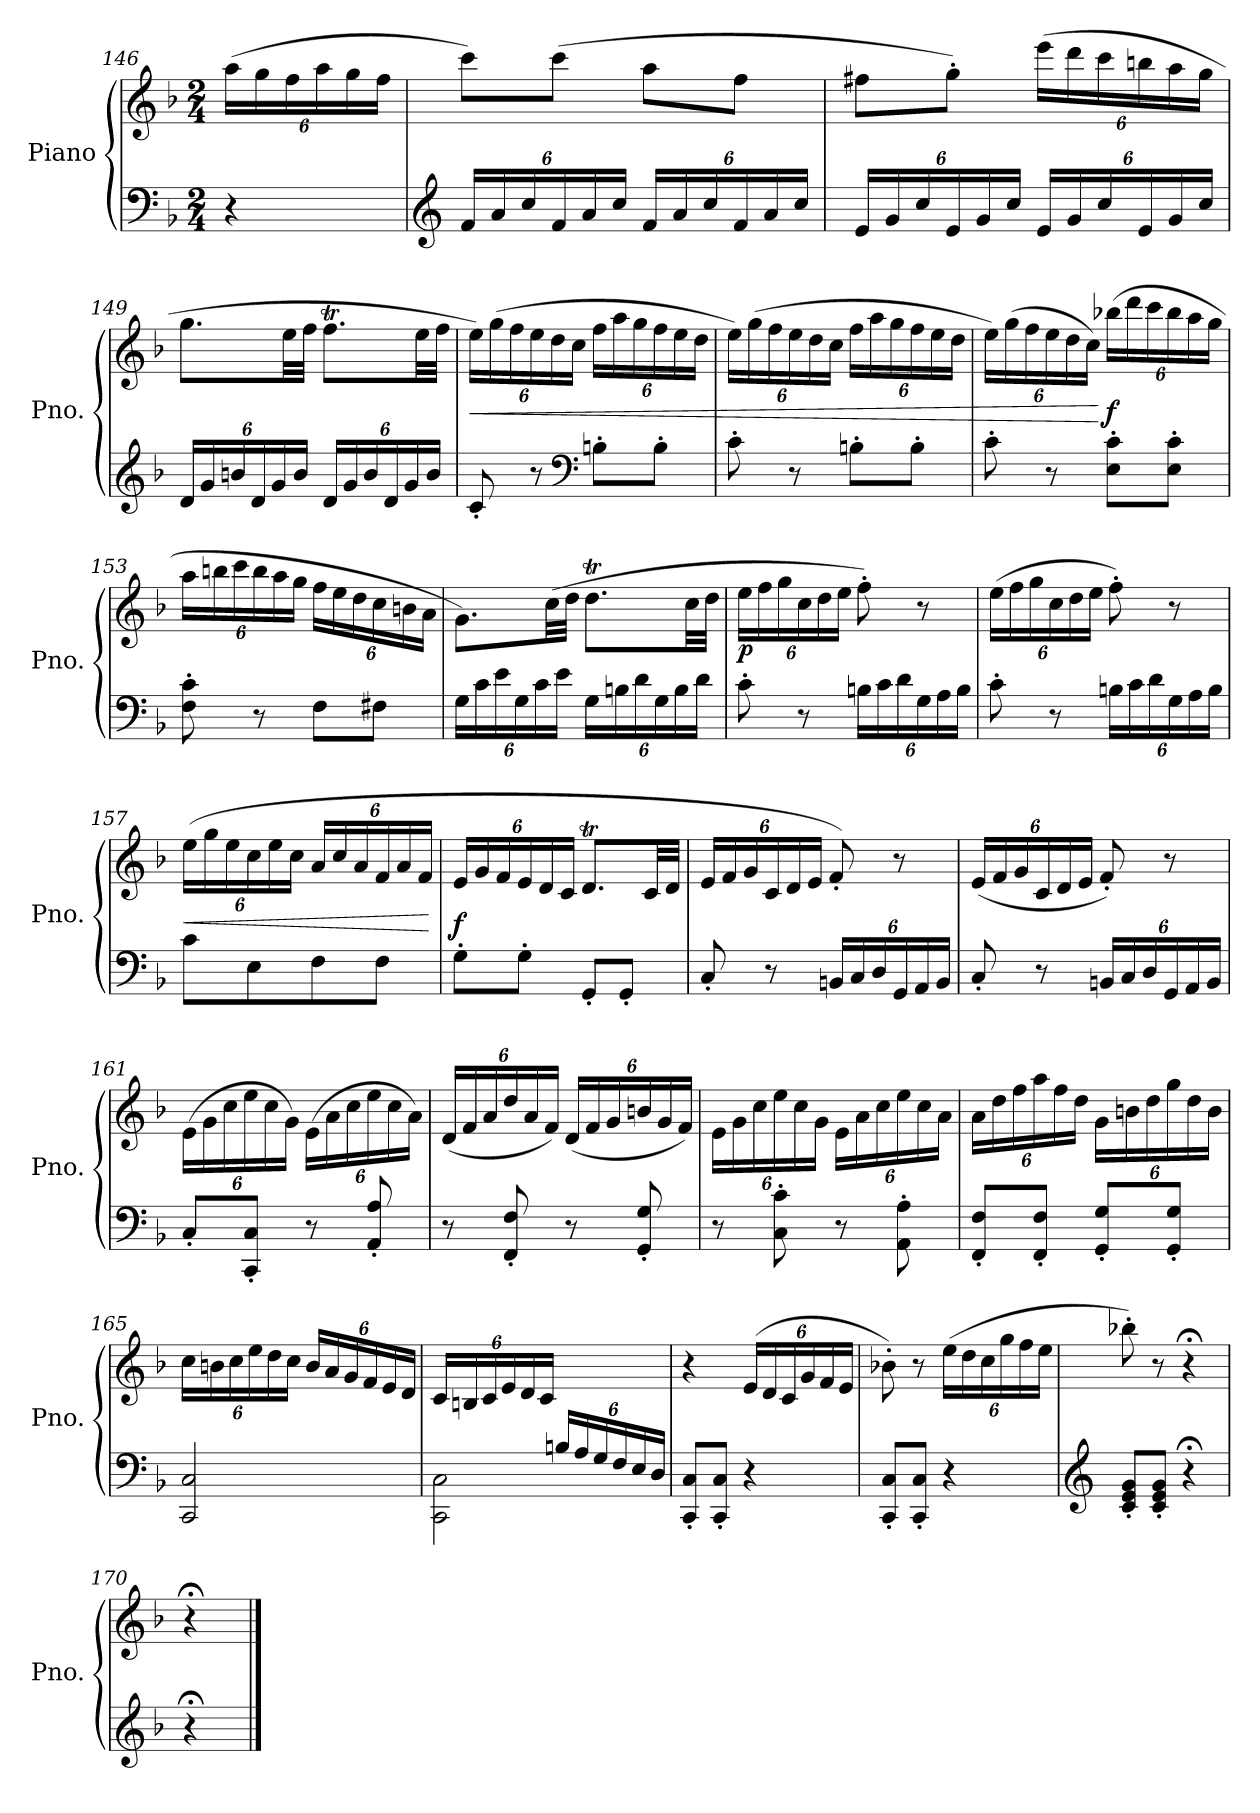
**kern	**kern	**dynam
*part1	*part1	*part1
*staff2	*staff1	*staff1/2
*I"Piano	*	*
*I'Pno.	*	*
!!LO:PB:g=z
*clefF4	*clefG2	*
*k[b-]	*k[b-]	*
*M2/4	*M2/4	*
*	*Xbrackettup	*
=146	=146	=146
4r	(24aa\LL	.
.	24gg\	.
.	24ff\	.
.	24aa\	.
.	24gg\	.
.	24ff\JJ	.
=147	=147	=147
*clefG2	*	*
*Xbrackettup	*	*
24f/LL	8ccc\L)	.
24a/	.	.
24cc/	.	.
24f/	(8ccc\J	.
24a/	.	.
24cc/JJ	.	.
24f/LL	8aa\L	.
24a/	.	.
24cc/	.	.
24f/	8ff\J	.
24a/	.	.
24cc/JJ	.	.
=148	=148	=148
24e/LL	8ff#X\L	.
24g/	.	.
24cc/	.	.
24e/	8gg'\J)	.
24g/	.	.
24cc/JJ	.	.
24e/LL	(24eee\LL	.
24g/	24ddd\	.
24cc/	24ccc\	.
24e/	24bbn\	.
24g/	24aa\	.
24cc/JJ	24gg\JJ	.
=149	=149	=149
24d/LL	8.gg\L	.
24g/	.	.
24bn/	.	.
24d/	.	.
24g/	.	.
.	32ee\LL	.
24b/JJ	.	.
.	32ff\JJJ	.
24d/LL	8.ffT\L	.
24g/	.	.
24b/	.	.
24d/	.	.
24g/	.	.
.	32ee\LL	.
24b/JJ	.	.
.	32ff\JJJ	.
!!LO:LB:g=z
=150	=150	=150
!	!	!LO:HP:b
8c'/	24ee\LL)	<
.	(24gg\	.
.	24ff\	.
8r	24ee\	.
.	24dd\	.
.	24cc\JJ	.
*clefF4	*	*
8Bn'\L	24ff\LL	.
.	24aa\	.
.	24gg\	.
8B'\J	24ff\	.
.	24ee\	.
.	24dd\JJ	.
=151	=151	=151
8c'\	24ee\LL)	.
.	(24gg\	.
.	24ff\	.
8r	24ee\	.
.	24dd\	.
.	24cc\JJ	.
8Bn'\L	24ff\LL	.
.	24aa\	.
.	24gg\	.
8B'\J	24ff\	.
.	24ee\	.
.	24dd\JJ	.
=152	=152	=152
8c'\	24ee\LL)	.
.	(24gg\	.
.	24ff\	.
8r	24ee\	.
.	24dd\	.
.	24cc\JJ)	.
!	!	!LO:DY:n=1:b
8E\' 8c\'L	(24bb-X\LL	[ f
.	24ddd\	.
.	24ccc\	.
8E\' 8c\'J	24bb-\	.
.	24aa\	.
.	24gg\JJ	.
!!LO:LB:g=z
=153	=153	=153
8F\' 8c\'	24aa\LL	.
.	24bbn\	.
.	24ccc\	.
8r	24bb\	.
.	24aa\	.
.	24gg\JJ	.
8F\L	24ff\LL	.
.	24ee\	.
.	24dd\	.
8F#X\J	24cc\	.
.	24bn\	.
.	24a\JJ	.
=154	=154	=154
24G\LL	8.g\L)	.
24c\	.	.
24e\	.	.
24G\	.	.
24c\	.	.
.	(32cc\LL	.
24e\JJ	.	.
.	32dd\JJJ	.
24G\LL	8.ddT\L	.
24Bn\	.	.
24d\	.	.
24G\	.	.
24B\	.	.
.	32cc\LL	.
24d\JJ	.	.
.	32dd\JJJ	.
=155	=155	=155
!	!	!LO:DY:b
8c'\	24ee\LL	p
.	24ff\	.
.	24gg\	.
8r	24cc\	.
.	24dd\	.
.	24ee\JJ	.
24Bn\LL	8ff'\)	.
24c\	.	.
24d\	.	.
24G\	8r	.
24A\	.	.
24B\JJ	.	.
=156	=156	=156
8c'\	(24ee\LL	.
.	24ff\	.
.	24gg\	.
8r	24cc\	.
.	24dd\	.
.	24ee\JJ	.
24Bn\LL	8ff'\)	.
24c\	.	.
24d\	.	.
24G\	8r	.
24A\	.	.
24B\JJ	.	.
!!LO:LB:g=z
=157	=157	=157
!	!	!LO:HP:b
8c\L	(24ee\LL	<
.	24gg\	.
.	24ee\	.
8E\	24cc\	.
.	24ee\	.
.	24cc\JJ	.
8F\	24a/LL	.
.	24cc/	.
.	24a/	.
8F\J	24f/	.
.	24a/	.
.	24f/JJ	.
.	.	[
=158	=158	=158
!	!	!LO:DY:a=2
8G'\L	24e/LL	f
.	24g/	.
.	24f/	.
8G'\J	24e/	.
.	24d/	.
.	24c/JJ	.
8GG'/L	8.dT/L	.
8GG'/J	.	.
.	32c/LL	.
.	32d/JJJ	.
=159	=159	=159
8C'/	24e/LL	.
.	24f/	.
.	24g/	.
8r	24c/	.
.	24d/	.
.	24e/JJ	.
24BBn/LL	8f'/)	.
24C/	.	.
24D/	.	.
24GG/	8r	.
24AA/	.	.
24BB/JJ	.	.
=160	=160	=160
8C'/	(24e/LL	.
.	24f/	.
.	24g/	.
8r	24c/	.
.	24d/	.
.	24e/JJ	.
24BBn/LL	8f'/)	.
24C/	.	.
24D/	.	.
24GG/	8r	.
24AA/	.	.
24BB/JJ	.	.
!!LO:LB:g=z
=161	=161	=161
8C'/L	(24e\LL	.
.	24g\	.
.	24cc\	.
8CC/' 8C/'J	24ee\	.
.	24cc\	.
.	24g\JJ)	.
8r	(24e\LL	.
.	24a\	.
.	24cc\	.
8AA/' 8A/'	24ee\	.
.	24cc\	.
.	24a\JJ)	.
=162	=162	=162
8r	(24d/LL	.
.	24f/	.
.	24a/	.
8FF/' 8F/'	24dd/	.
.	24a/	.
.	24f/JJ)	.
8r	(24d/LL	.
.	24f/	.
.	24g/	.
8GG/' 8G/'	24bn/	.
.	24g/	.
.	24f/JJ)	.
=163	=163	=163
8r	24e\LL	.
.	24g\	.
.	24cc\	.
8C\' 8c\'	24ee\	.
.	24cc\	.
.	24g\JJ	.
8r	24e\LL	.
.	24a\	.
.	24cc\	.
8AA\' 8A\'	24ee\	.
.	24cc\	.
.	24a\JJ	.
=164	=164	=164
8FF/' 8F/'L	24a\LL	.
.	24dd\	.
.	24ff\	.
8FF/' 8F/'J	24aa\	.
.	24ff\	.
.	24dd\JJ	.
8GG/' 8G/'L	24g\LL	.
.	24bn\	.
.	24dd\	.
8GG/' 8G/'J	24gg\	.
.	24dd\	.
.	24b\JJ	.
!!LO:LB:g=z
=165	=165	=165
2CC/ 2C/	(24cc\LL	.
.	24bn\	.
.	24cc\	.
.	24ee\	.
.	24dd\	.
.	24cc\JJ	.
.	24b/LL	.
.	24a/	.
.	24g/	.
.	24f/	.
.	24e/	.
.	24d/JJ	.
=166	=166	=166
*^	*	*
4ryy	2CC\ 2C\	24c/LL	.
.	.	24Bn/	.
.	.	24c/	.
.	.	24e/	.
.	.	24d/	.
.	.	24c/JJ	.
24Bn/LL	.	4ryy	.
24A/	.	.	.
24G/	.	.	.
24F/	.	.	.
24E/	.	.	.
24D/JJ)	.	.	.
*v	*v	*	*
=167	=167	=167
8CC/' 8C/'L	4r	.
8CC/' 8C/'J	.	.
4r	(24e/LL	.
.	24d/	.
.	24c/	.
.	24g/	.
.	24f/	.
.	24e/JJ	.
=168	=168	=168
8CC/' 8C/'L	8b-X'\)	.
8CC/' 8C/'J	8r	.
4r	(24ee\LL	.
.	24dd\	.
.	24cc\	.
.	24gg\	.
.	24ff\	.
.	24ee\JJ	.
=169	=169	=169
*clefG2	*	*
8c/' 8e/' 8g/'L	8bb-X'\)	.
8c/' 8e/' 8g/'J	8r	.
4r;<	4r;<	.
=170	=170	=170
4r;<	4r;<	.
==	==	==
*-	*-	*-
